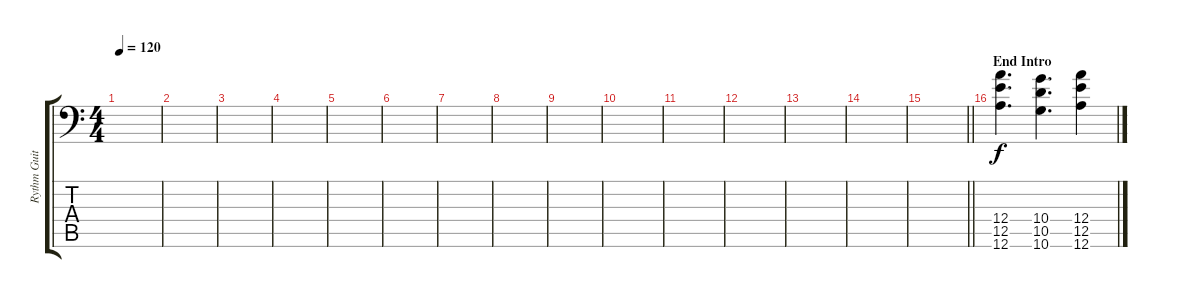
\track ("Rythm Guitar" "Rythm Guit") {instrument distortionguitar}
\staff {score tabs}
\tuning (B3 Gb3 D3 A2 E2 A1) {hide}
\ts (4 4)
\tempo 120
\clef f4
\ks c
|
|
|
|
|
|
|
|
|
|
|
|
|
|
\barLineRight lightlight
|
\section ("" "End Intro")
(12.4 12.5 12.6).4{d volume 9} (10.4 10.5 10.6).4{d} (12.4 12.5 12.6).4
